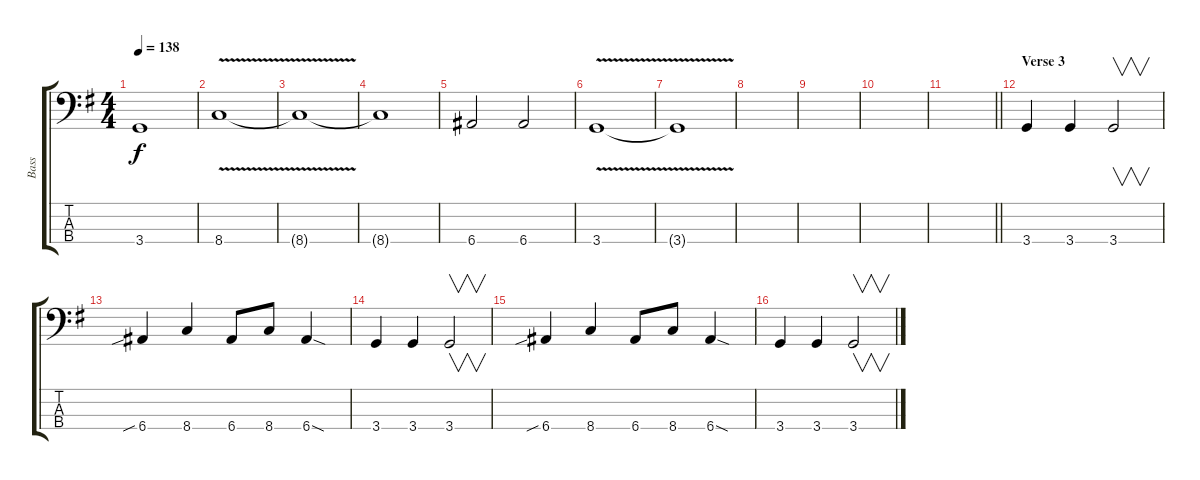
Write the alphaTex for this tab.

\track ("Bass" "Bass") {instrument electricbassfinger}
\staff {score tabs}
\tuning (G2 D2 A1 E1) {hide}
\ts (4 4)
\tempo 138
\clef f4
\ks g
3.4{t}.1{dy f} |
8.4{v}.1 |
8.4{t}.1 |
8.4{t}.1 |
6.4.2 6.4.2 |
3.4{v}.1 |
3.4{t}.1 |
|
|
|
\barLineRight lightlight
|
\section ("" "Verse 3")
3.4.4 3.4.4 3.4.2{v} |
6.4{sib}.4 8.4.4 6.4.8 8.4.8 6.4{sod}.4 |
3.4.4 3.4.4 3.4.2{v} |
6.4{sib}.4 8.4.4 6.4.8 8.4.8 6.4{sod}.4 |
3.4.4 3.4.4 3.4.2{v}
